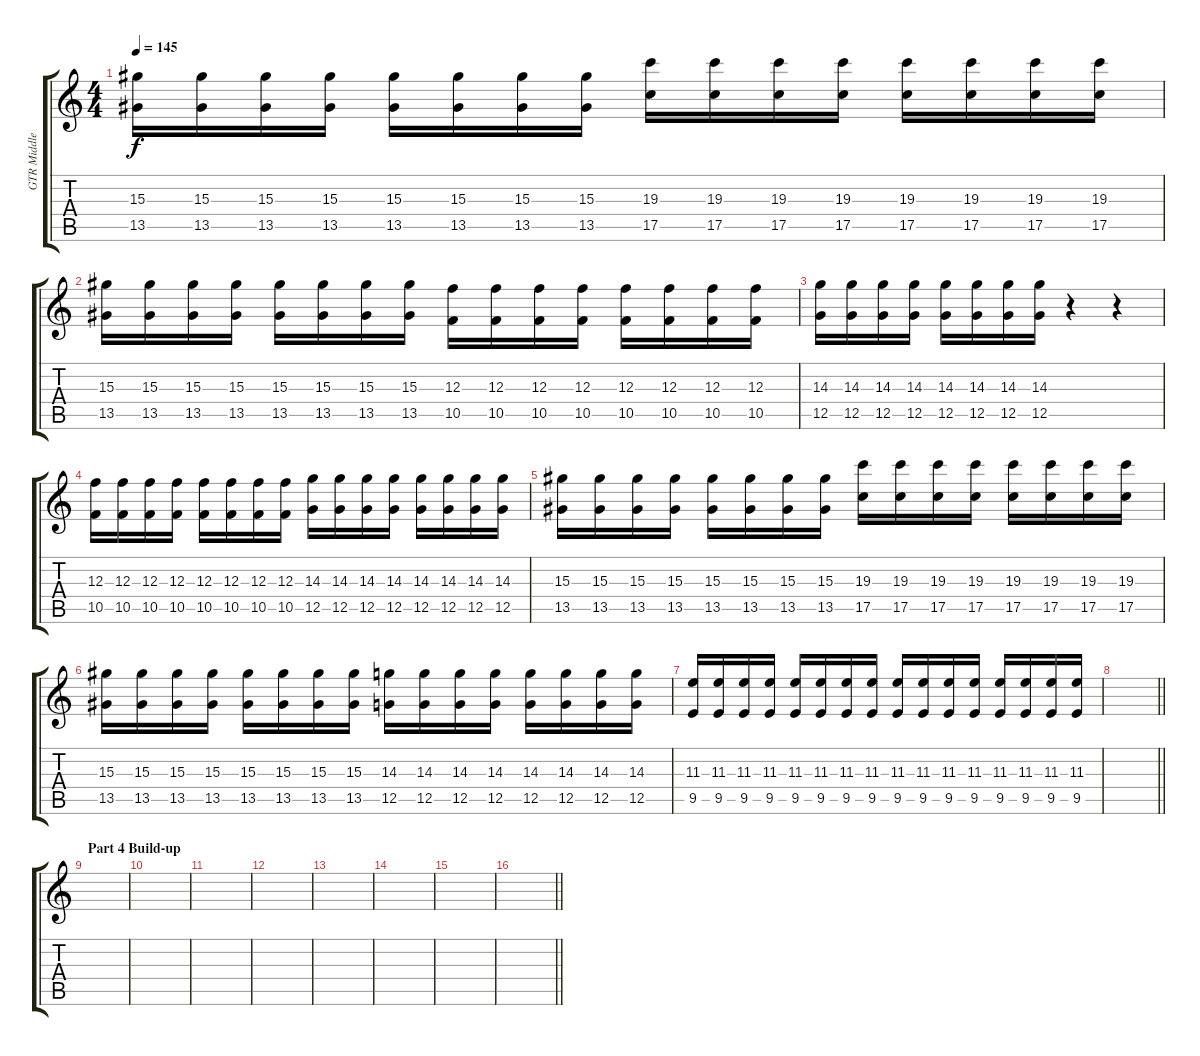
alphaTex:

\track ("GTR Middle" "GTR Middle") {instrument overdrivenguitar}
\staff {score tabs}
\tuning (D4 A3 F3 C3 G2 C2) {hide}
\ts (4 4)
\tempo 145
\clef g2
\ks c
(15.3 13.5).16{dy f} (15.3 13.5).16 (15.3 13.5).16 (15.3 13.5).16 (15.3 13.5).16 (15.3 13.5).16 (15.3 13.5).16 (15.3 13.5).16 (19.3 17.5).16 (19.3 17.5).16 (19.3 17.5).16 (19.3 17.5).16 (19.3 17.5).16 (19.3 17.5).16 (19.3 17.5).16 (19.3 17.5).16 |
(15.3 13.5).16 (15.3 13.5).16 (15.3 13.5).16 (15.3 13.5).16 (15.3 13.5).16 (15.3 13.5).16 (15.3 13.5).16 (15.3 13.5).16 (12.3 10.5).16 (12.3 10.5).16 (12.3 10.5).16 (12.3 10.5).16 (12.3 10.5).16 (12.3 10.5).16 (12.3 10.5).16 (12.3 10.5).16 |
(14.3 12.5).16 (14.3 12.5).16 (14.3 12.5).16 (14.3 12.5).16 (14.3 12.5).16 (14.3 12.5).16 (14.3 12.5).16 (14.3 12.5).16 r.4 r.4 |
(12.3 10.5).16 (12.3 10.5).16 (12.3 10.5).16 (12.3 10.5).16 (12.3 10.5).16 (12.3 10.5).16 (12.3 10.5).16 (12.3 10.5).16 (14.3 12.5).16 (14.3 12.5).16 (14.3 12.5).16 (14.3 12.5).16 (14.3 12.5).16 (14.3 12.5).16 (14.3 12.5).16 (14.3 12.5).16 |
(15.3 13.5).16 (15.3 13.5).16 (15.3 13.5).16 (15.3 13.5).16 (15.3 13.5).16 (15.3 13.5).16 (15.3 13.5).16 (15.3 13.5).16 (19.3 17.5).16 (19.3 17.5).16 (19.3 17.5).16 (19.3 17.5).16 (19.3 17.5).16 (19.3 17.5).16 (19.3 17.5).16 (19.3 17.5).16 |
(15.3 13.5).16 (15.3 13.5).16 (15.3 13.5).16 (15.3 13.5).16 (15.3 13.5).16 (15.3 13.5).16 (15.3 13.5).16 (15.3 13.5).16 (14.3 12.5).16 (14.3 12.5).16 (14.3 12.5).16 (14.3 12.5).16 (14.3 12.5).16 (14.3 12.5).16 (14.3 12.5).16 (14.3 12.5).16 |
(11.3 9.5).16 (11.3 9.5).16 (11.3 9.5).16 (11.3 9.5).16 (11.3 9.5).16 (11.3 9.5).16 (11.3 9.5).16 (11.3 9.5).16 (11.3 9.5).16 (11.3 9.5).16 (11.3 9.5).16 (11.3 9.5).16 (11.3 9.5).16 (11.3 9.5).16 (11.3 9.5).16 (11.3 9.5).16 |
\barLineRight lightlight
|
\section ("" "Part 4 Build-up")
|
|
|
|
|
|
|
\barLineRight lightlight
